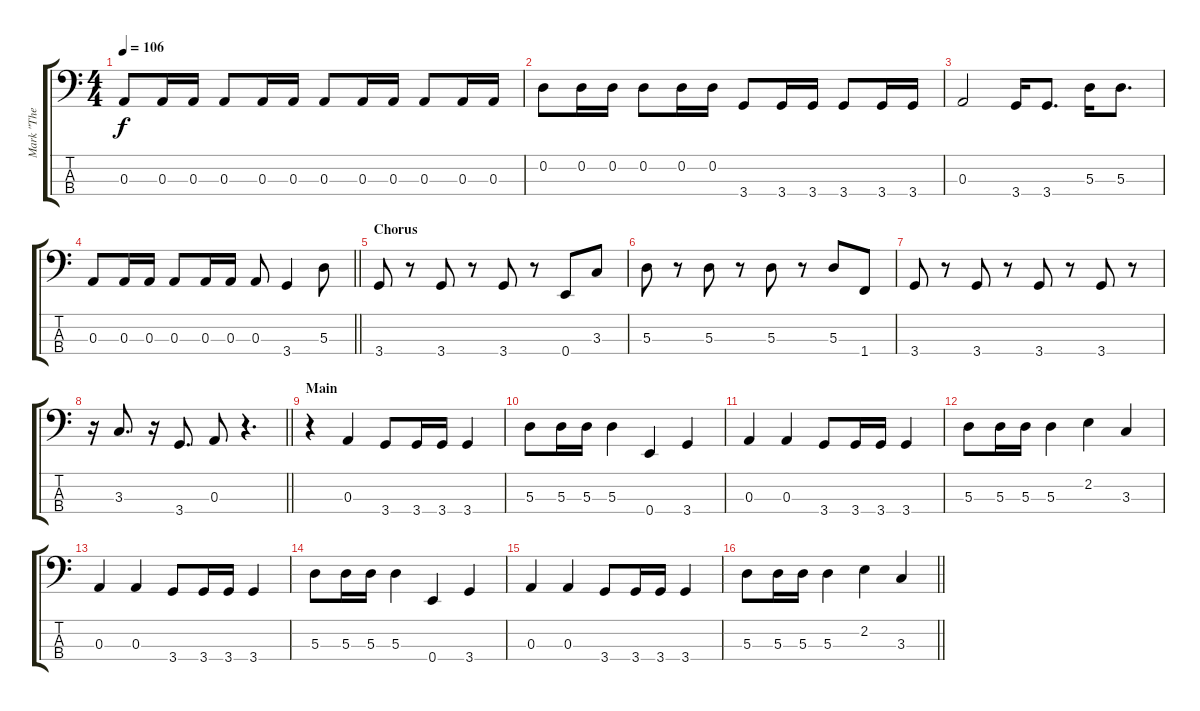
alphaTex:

\track ("Mark \"The Animal\" Mendoza" "Mark \"The ") {instrument electricbassfinger}
\staff {score tabs}
\tuning (G2 D2 A1 E1) {hide}
\ts (4 4)
\tempo 106
\clef f4
\ks c
0.3.8{dy f} 0.3.16 0.3.16 0.3.8 0.3.16 0.3.16 0.3.8 0.3.16 0.3.16 0.3.8 0.3.16 0.3.16 |
0.2.8 0.2.16 0.2.16 0.2.8 0.2.16 0.2.16 3.4.8 3.4.16 3.4.16 3.4.8 3.4.16 3.4.16 |
0.3.2 3.4.16 3.4.8{d} 5.3.16 5.3.8{d} |
\barLineRight lightlight
0.3.8 0.3.16 0.3.16 0.3.8 0.3.16 0.3.16 0.3.8 3.4.4 5.3.8 |
\section ("" "Chorus")
3.4.8 r.8 3.4.8 r.8 3.4.8 r.8 0.4.8 3.3.8 |
5.3.8 r.8 5.3.8 r.8 5.3.8 r.8 5.3.8 1.4.8 |
3.4.8 r.8 3.4.8 r.8 3.4.8 r.8 3.4.8 r.8 |
\barLineRight lightlight
r.16 3.3.8{d} r.16 3.4.8{d} 0.3.8 r.4{d} |
\section ("" "Main")
r.4 0.3.4 3.4.8 3.4.16 3.4.16 3.4.4 |
5.3.8 5.3.16 5.3.16 5.3.4 0.4.4 3.4.4 |
0.3.4 0.3.4 3.4.8 3.4.16 3.4.16 3.4.4 |
5.3.8 5.3.16 5.3.16 5.3.4 2.2.4 3.3.4 |
0.3.4 0.3.4 3.4.8 3.4.16 3.4.16 3.4.4 |
5.3.8 5.3.16 5.3.16 5.3.4 0.4.4 3.4.4 |
0.3.4 0.3.4 3.4.8 3.4.16 3.4.16 3.4.4 |
\barLineRight lightlight
5.3.8 5.3.16 5.3.16 5.3.4 2.2.4 3.3.4
